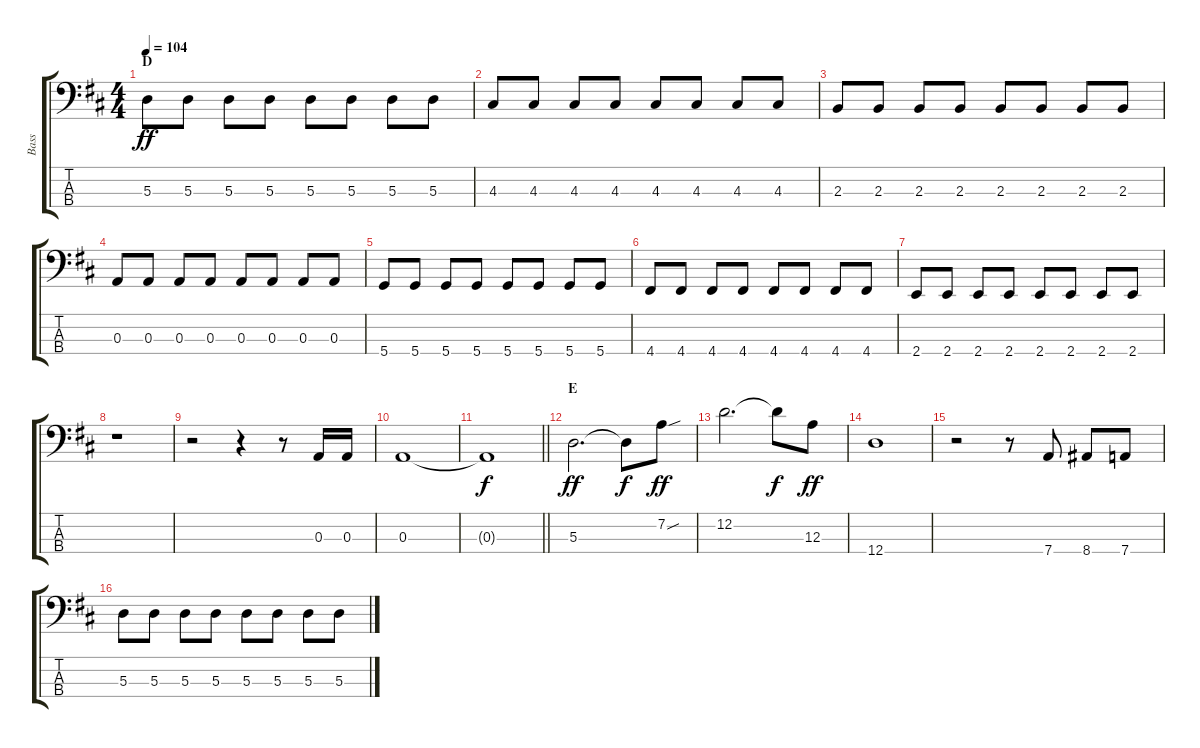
\track ("Bass" "Bass") {instrument electricbasspick}
\staff {score tabs}
\tuning (G2 D2 A1 D1) {hide}
\ts (4 4)
\section ("" "D")
\tempo 104
\clef f4
\ks d
5.3.8{dy ff} 5.3.8 5.3.8 5.3.8 5.3.8 5.3.8 5.3.8 5.3.8 |
4.3.8 4.3.8 4.3.8 4.3.8 4.3.8 4.3.8 4.3.8 4.3.8 |
2.3.8 2.3.8 2.3.8 2.3.8 2.3.8 2.3.8 2.3.8 2.3.8 |
0.3.8 0.3.8 0.3.8 0.3.8 0.3.8 0.3.8 0.3.8 0.3.8 |
5.4.8 5.4.8 5.4.8 5.4.8 5.4.8 5.4.8 5.4.8 5.4.8 |
4.4.8 4.4.8 4.4.8 4.4.8 4.4.8 4.4.8 4.4.8 4.4.8 |
2.4.8 2.4.8 2.4.8 2.4.8 2.4.8 2.4.8 2.4.8 2.4.8 |
r.1 |
r.2 r.4 r.8 0.3.16 0.3.16 |
0.3.1 |
\barLineRight lightlight
0.3{t}.1{dy f} |
\section ("" "E")
5.3.2{d dy ff} 5.3{t}.8{dy f} 7.2{sou}.8{dy ff} |
12.2.2{d} 12.2{t}.8{dy f} 12.3.8{dy ff} |
12.4.1 |
r.2 r.8 7.4.8 8.4.8 7.4.8 |
5.3.8 5.3.8 5.3.8 5.3.8 5.3.8 5.3.8 5.3.8 5.3.8
